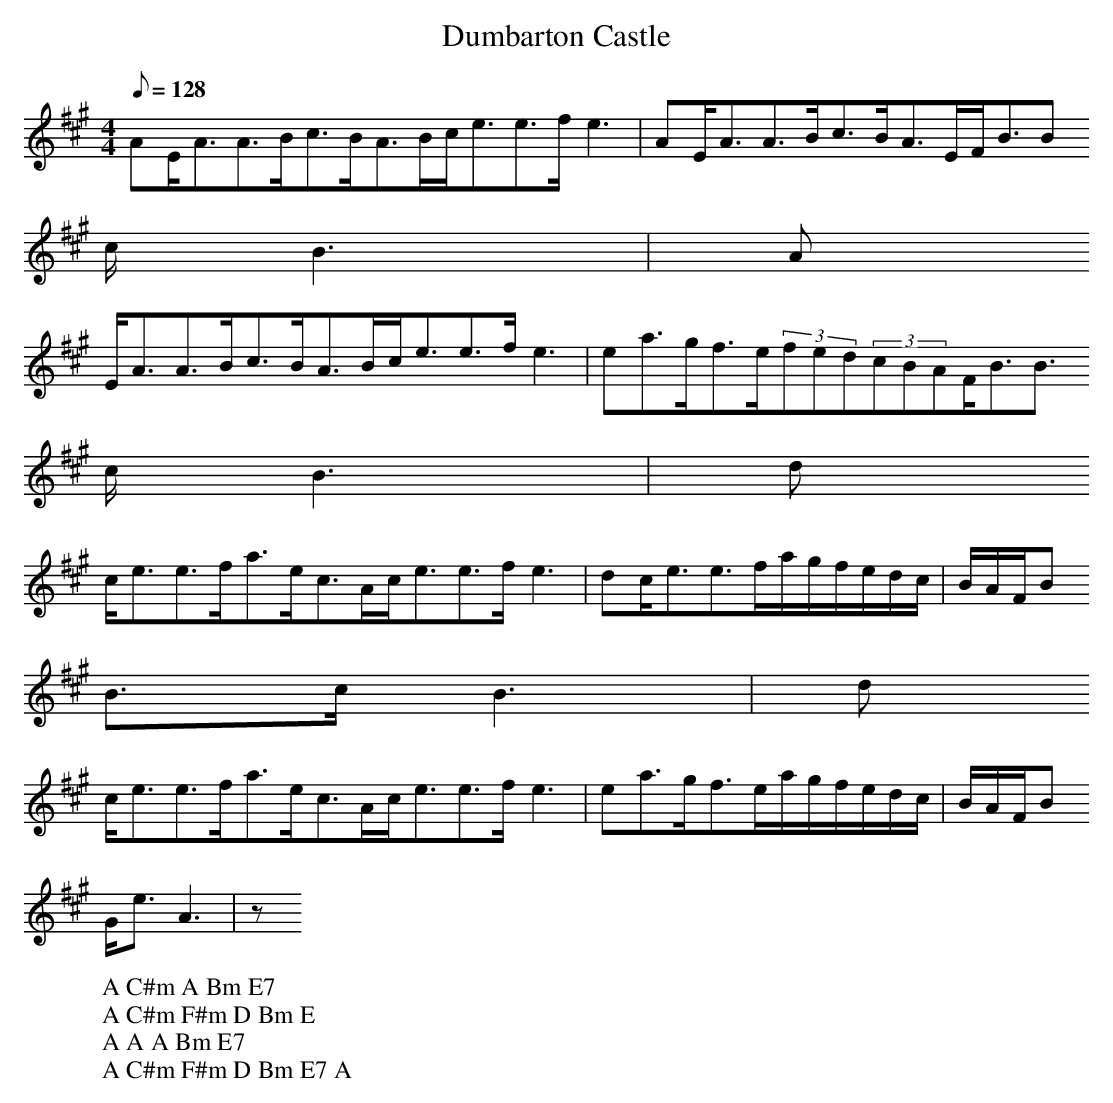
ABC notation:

X:1
T:Dumbarton Castle
M:4/4
L:1/8
Q:128
K:A
AE/A3/2A3/2B/c3/2B/A3/2B/c/e3/2e3/2f/e3|AE/A3/2A3/2B/c3/2B/A3/2E/F/B3/2B
3/2c/B3|A
W:A C#m A Bm E7
E/A3/2A3/2B/c3/2B/A3/2B/c/e3/2e3/2f/e3|ea3/2g/f3/2e/(3fed(3cBAF/B3/2B3/2
c/B3|d
W:A C#m F#m D Bm E
c/e3/2e3/2f/a3/2e/c3/2A/c/e3/2e3/2f/e3|dc/e3/2e3/2f/a/g/f/e/d/c/|B/A/F/B
3/2B3/2c/B3|d
W:A A A Bm E7
c/e3/2e3/2f/a3/2e/c3/2A/c/e3/2e3/2f/e3|ea3/2g/f3/2e/a/g/f/e/d/c/|B/A/F/B
3/2G/e3/2A3|z
W:A C#m F#m D Bm E7 A
